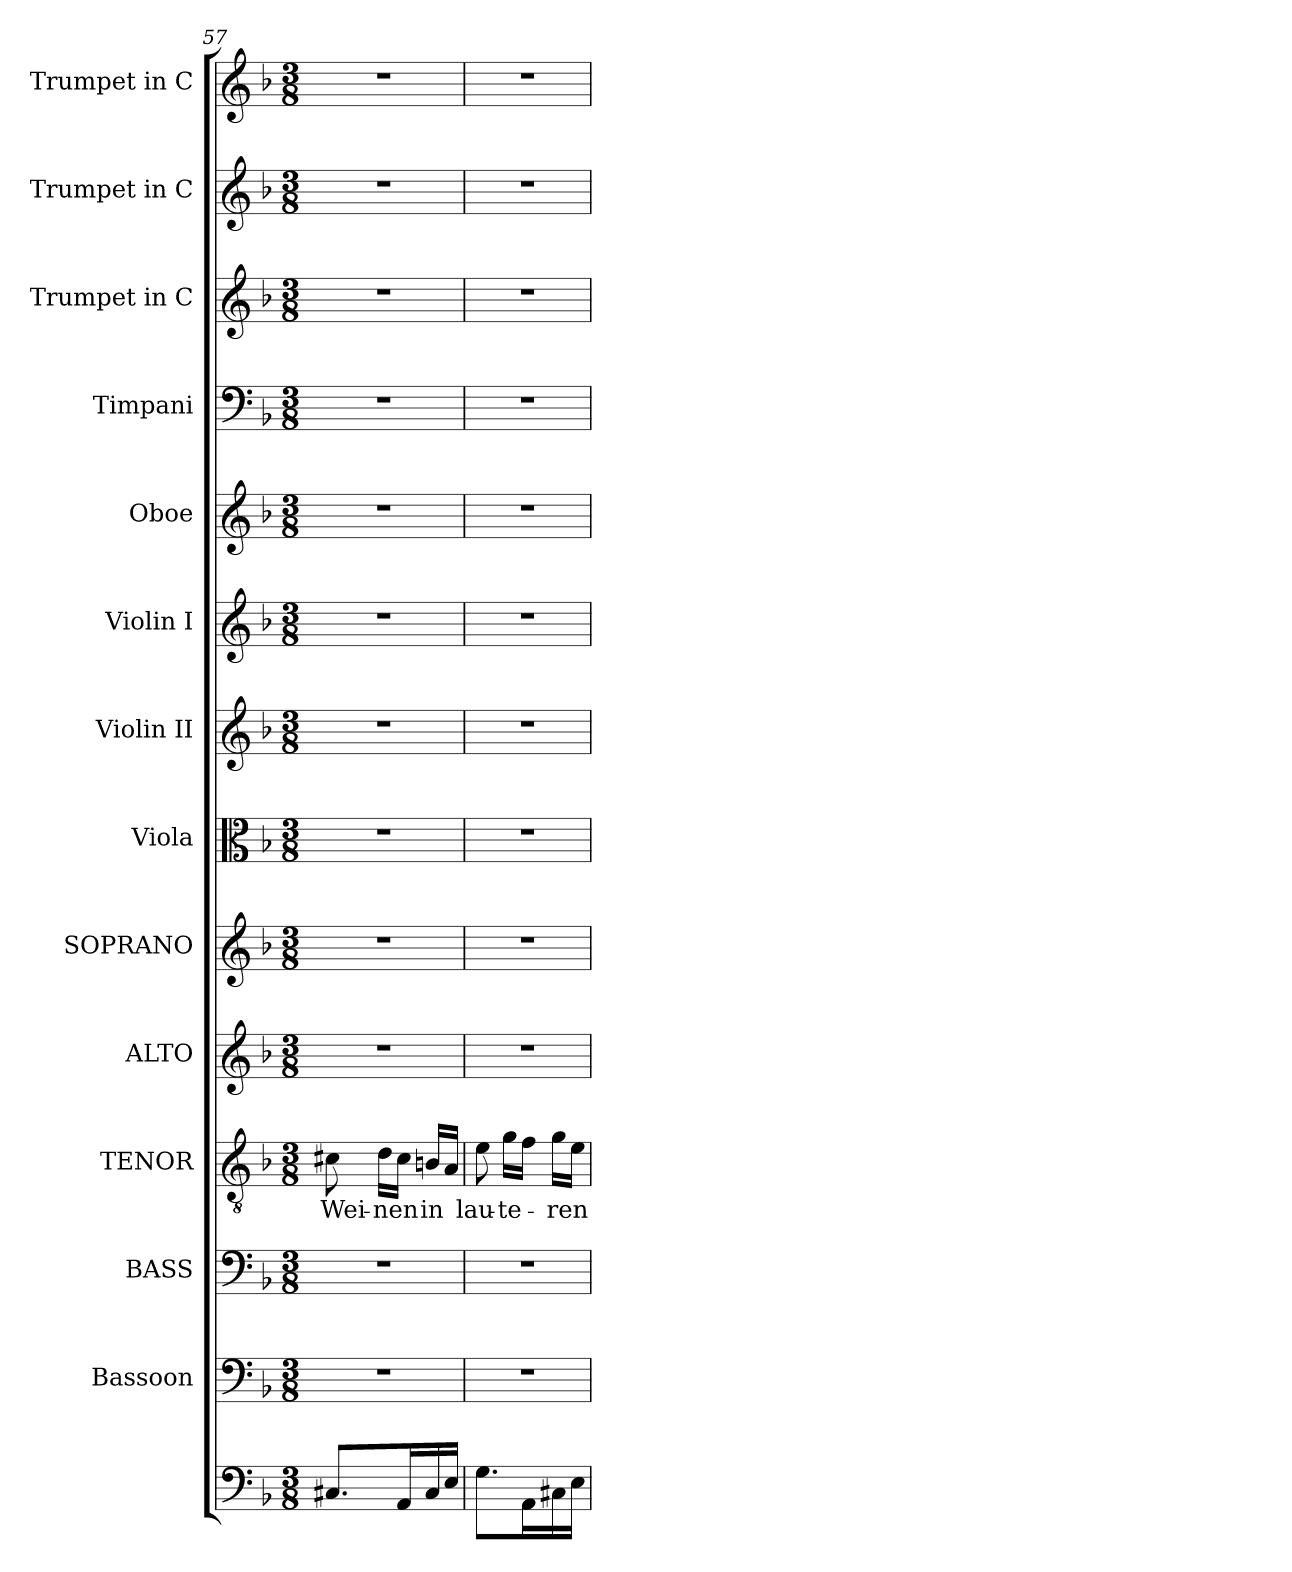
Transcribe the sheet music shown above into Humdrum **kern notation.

**kern	**kern	**kern	**kern	**text	**kern	**kern	**kern	**kern	**kern	**kern	**kern	**kern	**kern	**kern
*part14	*part13	*part12	*part11	*part11	*part10	*part9	*part8	*part7	*part6	*part5	*part4	*part3	*part2	*part1
*staff14	*staff13	*staff12	*staff11	*staff11	*staff10	*staff9	*staff8	*staff7	*staff6	*staff5	*staff4	*staff3	*staff2	*staff1
*	*I"Bassoon	*I"BASS	*I"TENOR	*	*I"ALTO	*I"SOPRANO	*I"Viola	*I"Violin II	*I"Violin I	*I"Oboe	*I"Timpani	*I"Trumpet in C	*I"Trumpet in C	*I"Trumpet in C
*	*	*	*	*	*I'Alto	*I'Soprano	*I'Viola	*I'Violin II	*I'Violin I	*I'Oboe	*I'Timp.	*	*	*
*clefF4	*clefF4	*clefF4	*clefGv2	*	*clefG2	*clefG2	*clefC3	*clefG2	*clefG2	*clefG2	*clefF4	*clefG2	*clefG2	*clefG2
*	*	*	*ITrd7c12	*	*	*	*	*	*	*	*	*	*	*
*k[b-]	*k[b-]	*k[b-]	*k[b-]	*	*k[b-]	*k[b-]	*k[b-]	*k[b-]	*k[b-]	*k[b-]	*k[b-]	*k[b-]	*k[b-]	*k[b-]
*F:	*F:	*F:	*F:	*	*F:	*F:	*F:	*F:	*F:	*F:	*F:	*F:	*F:	*F:
*M3/8	*M3/8	*M3/8	*M3/8	*	*M3/8	*M3/8	*M3/8	*M3/8	*M3/8	*M3/8	*M3/8	*M3/8	*M3/8	*M3/8
=57	=57	=57	=57	=57	=57	=57	=57	=57	=57	=57	=57	=57	=57	=57
!	!LO:N:vis=1	!LO:N:vis=1	!	!	!	!	!	!	!	!	!	!	!	!
!	!	!	!	!LO:LY:b:color=#000000	!LO:N:vis=1	!LO:N:vis=1	!LO:N:vis=1	!LO:N:vis=1	!LO:N:vis=1	!LO:N:vis=1	!LO:N:vis=1	!LO:N:vis=1	!LO:N:vis=1	!LO:N:vis=1
8.C#Xi/L	4.r	4.r	8C#Xi\	Wei-	4.r	4.r	4.r	4.r	4.r	4.r	4.r	4.r	4.r	4.r
!	!	!	!	!LO:LY:b:color=#000000	!	!	!	!	!	!	!	!	!	!
.	.	.	16Di\LL	-nen	.	.	.	.	.	.	.	.	.	.
16AAi/L	.	.	16C#i\JJ	.	.	.	.	.	.	.	.	.	.	.
!	!	!	!	!LO:LY:b:color=#000000	!	!	!	!	!	!	!	!	!	!
16C#i/	.	.	16BBni/LL	in	.	.	.	.	.	.	.	.	.	.
16Ei/JJ	.	.	16AAi/JJ	.	.	.	.	.	.	.	.	.	.	.
=58	=58	=58	=58	=58	=58	=58	=58	=58	=58	=58	=58	=58	=58	=58
!	!LO:N:vis=1	!LO:N:vis=1	!	!	!	!	!	!	!	!	!	!	!	!
!	!	!	!	!LO:LY:b:color=#000000	!LO:N:vis=1	!LO:N:vis=1	!LO:N:vis=1	!LO:N:vis=1	!LO:N:vis=1	!LO:N:vis=1	!LO:N:vis=1	!LO:N:vis=1	!LO:N:vis=1	!LO:N:vis=1
8.Gi\L	4.r	4.r	8Ei\	lau-	4.r	4.r	4.r	4.r	4.r	4.r	4.r	4.r	4.r	4.r
!	!	!	!	!LO:LY:b:color=#000000	!	!	!	!	!	!	!	!	!	!
.	.	.	16Gi\LL	-te-	.	.	.	.	.	.	.	.	.	.
16AAi\L	.	.	16Fi\JJ	.	.	.	.	.	.	.	.	.	.	.
!	!	!	!	!LO:LY:b:color=#000000	!	!	!	!	!	!	!	!	!	!
16C#Xi\	.	.	16Gi\LL	-ren	.	.	.	.	.	.	.	.	.	.
16Ei\JJ	.	.	16Ei\JJ	.	.	.	.	.	.	.	.	.	.	.
=	=	=	=	=	=	=	=	=	=	=	=	=	=	=
*-	*-	*-	*-	*-	*-	*-	*-	*-	*-	*-	*-	*-	*-	*-
